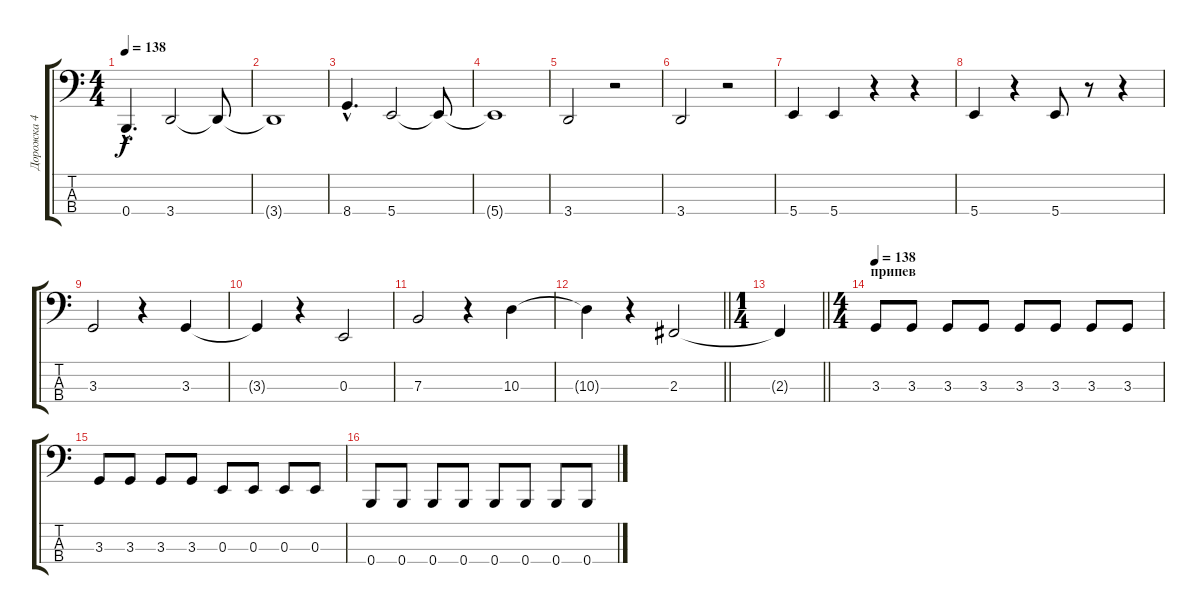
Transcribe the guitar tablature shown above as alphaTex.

\track ("Дорожка 4" "Дорожка 4") {instrument electricbassfinger}
\staff {score tabs}
\tuning (D2 A1 E1 B0) {hide}
\ts (4 4)
\tempo 138
\clef f4
\ks c
0.4{hac}.4{d dy f} 3.4.2 3.4{t}.8 |
3.4{t}.1 |
8.4{hac}.4{d} 5.4.2 5.4{t}.8 |
5.4{t}.1 |
3.4.2 r.2 |
3.4.2 r.2 |
5.4.4 5.4.4 r.4 r.4 |
5.4.4 r.4 5.4.8 r.8 r.4 |
3.3.2 r.4 3.3.4 |
3.3{t}.4 r.4 0.3.2 |
7.3.2 r.4 10.3.4 |
\barLineRight lightlight
10.3{t}.4 r.4 2.3.2 |
\ts (1 4)
\barLineRight lightlight
2.3{t}.4 |
\ts (4 4)
\section ("" "припев")
\tempo 138
3.3.8 3.3.8 3.3.8 3.3.8 3.3.8 3.3.8 3.3.8 3.3.8 |
3.3.8 3.3.8 3.3.8 3.3.8 0.3.8 0.3.8 0.3.8 0.3.8 |
0.4.8 0.4.8 0.4.8 0.4.8 0.4.8 0.4.8 0.4.8 0.4.8
